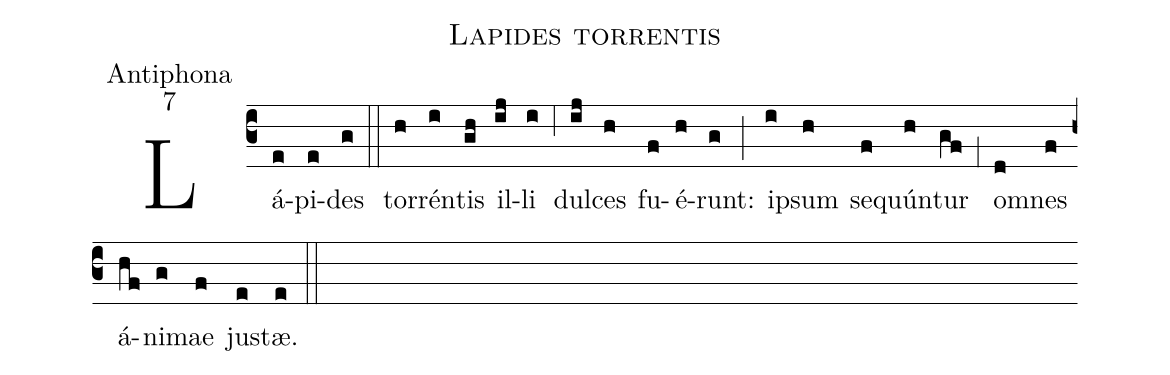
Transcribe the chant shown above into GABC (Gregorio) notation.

name:Lapides torrentis;
office-part:Antiphona;
mode:7;
%%
(c3) Lá(e)pi(e)des(g) (::) tor(h)rén(i)tis(gh) il(ij)li(i) (;6) dul(ij)ces(h) fu(f)é(h)runt:(g) (;) i(i)psum(h) se(f)quún(h)tur(gf) (;1) o(d)mnes(f) á(hf)ni(g)mae(f) ju(e)stæ.(e) (::)
